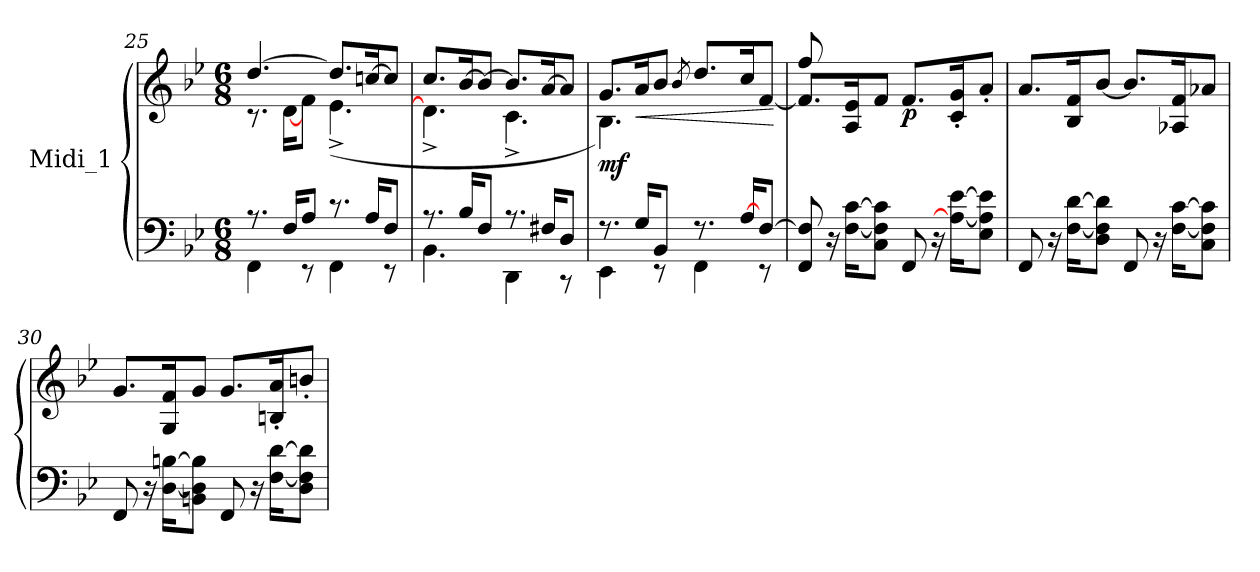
**kern	**kern	**dynam
*part1	*part1	*part1
*staff2	*staff1	*staff1/2
*I"Midi_1	*	*
!!LO:LB:g=z
*clefF4	*clefG2	*
*k[b-e-]	*k[b-e-]	*
*B-:	*B-:	*
*M6/8	*M6/8	*
=25	=25	=25
*^	*^	*
8.r	4FF\	[4.dd/	8.r	.
16F/KL	.	.	[16d\KL	.
8A/J	8r	.	8f\J	.
8.r	4FF\	8.dd/L]	(<4.e-i^\	.
16A/KL	.	[16ccni/K	.	.
8F/J	8r	8cc/J]	.	.
=26	=26	=26	=26	=26
8.r	4.BB-\	8.cc/L	4.d^\]	.
16B-/KL	.	[16b-/K	.	.
8F/J	.	8b-/J_	.	.
8.r	4DD\	8.b-/L]	4.c^\	.
16F#X/KL	.	[16a/K	.	.
8D/J	8r	8a/J]	.	.
=27	=27	=27	=27	=27
!	!	!	!	!LO:DY:b
8.r	4EE-\	8.g/L	4.B-\)	mf
!	!	!	!	!LO:HP:b
16G/KL	.	16a/K	.	<
8BB-/J	8r	8b-/J	.	.
.	.	8qb-/	.	.
8.r	4FF\	8.dd/L	8ryy	.
.	.	.	4ryy	.
[16A/KL	.	16cc/K	.	.
[8F/J	8r	[8f/J	.	.
*v	*v	*	*	*
*	*v	*v	*
.	.	[
=28	=28	=28
*^	*^	*
8FF/ 8F/]	2ryy	8.f/L]	8ff/	.
16r	.	.	8ryy	.
[16F\ [16c\KL	.	16A/ 16e-/K	.	.
8C\ 8F\] 8c\]J	.	8f/J	4ryy	.
!	!	!	!	!LO:DY:b
8FF/	.	8.f/L	.	p
16r	4ryy	.	4ryy	.
16A\_ [16e-\KL	.	16c/' 16g/'K	.	.
8E-\ 8A\] 8e-\]J	.	8a'/J	.	.
!!LO:LB:g=z	!!
=29	=29	=29	=29	=29
8FF/	2ryy	8.a/L	2ryy	.
16r	.	.	.	.
[16F\ [16d\KL	.	16B-/ 16f/K	.	.
8D\ 8F\] 8d\]J	.	[8b-/J	.	.
8FF/	.	8.b-/L]	.	.
16r	4ryy	.	4ryy	.
[16F\ [16c\KL	.	16A-X/ 16f/K	.	.
8C\ 8F\] 8c\]J	.	8a-X/J	.	.
!!LO:PB:g=z	!!
=30	=30	=30	=30	=30
8FF/	2ryy	8.g/L	2ryy	.
16r	.	.	.	.
[16D\ [16Bn\KL	.	16G/ 16f/K	.	.
8BBni\ 8D\] 8B\]J	.	8g/J	.	.
8FF/	.	8.g/L	.	.
16r	4ryy	.	4ryy	.
[16F\ [16d\KL	.	16Bn/' 16a/'K	.	.
8D\ 8F\] 8d\]J	.	8bn'/J	.	.
*v	*v	*	*	*
*	*v	*v	*
=	=	=
*-	*-	*-
